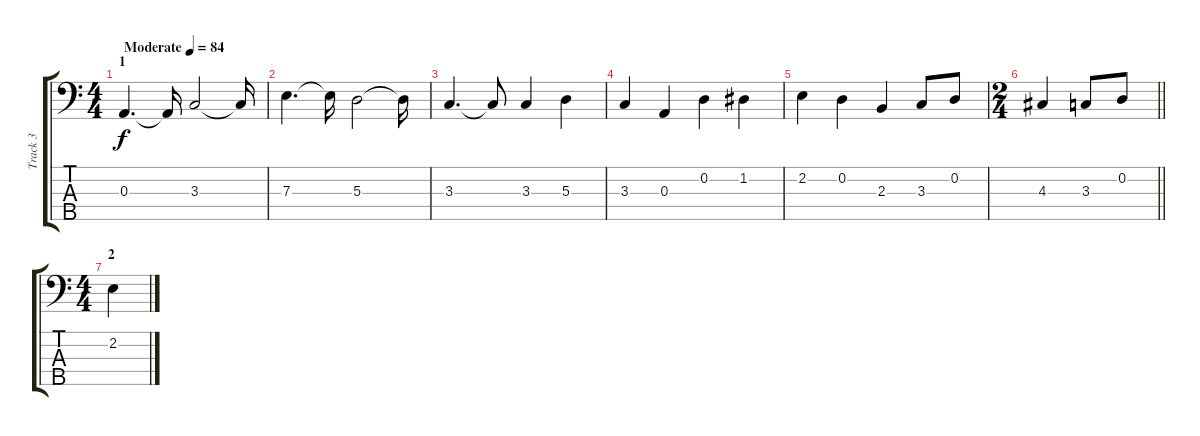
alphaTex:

\track ("Track 3" "Track 3") {instrument electricbassfinger}
\staff {score tabs}
\tuning (G2 D2 A1 E1 B0) {hide}
\ts (4 4)
\section ("" "1")
\tempo (84 "Moderate")
\clef f4
\ks c
0.3.4{d dy f instrument electricbassfinger} 0.3{t}.16 3.3.2 3.3{t}.16 |
7.3.4{d} 7.3{t}.16 5.3.2 5.3{t}.16 |
3.3.4{d} 3.3{t}.8 3.3.4 5.3.4 |
3.3.4 0.3.4 0.2.4 1.2.4 |
2.2.4 0.2.4 2.3.4 3.3.8 0.2.8 |
\ts (2 4)
\barLineRight lightlight
4.3.4 3.3.8 0.2.8 |
\ts (4 4)
\section ("" "2")
2.2.4
